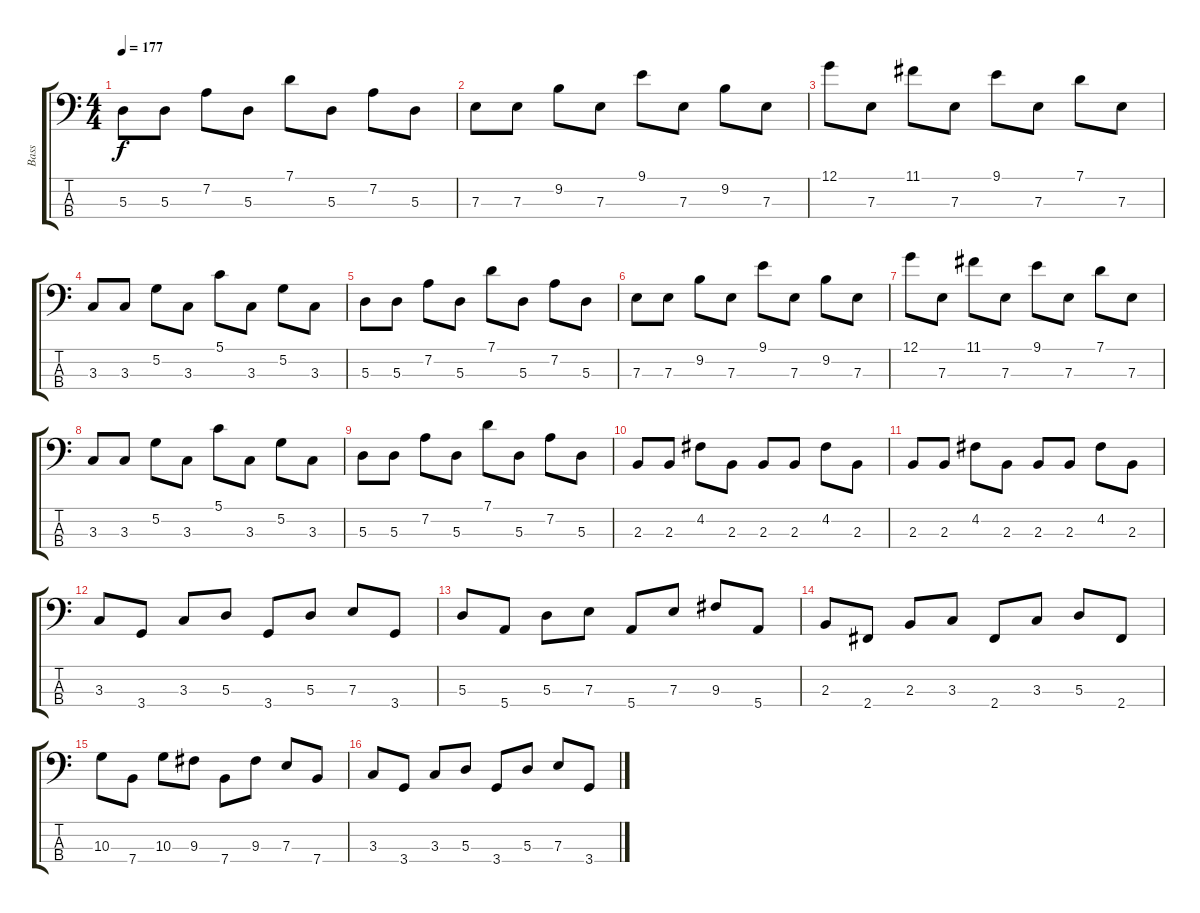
\track ("Bass" "Bass") {instrument electricbassfinger}
\staff {score tabs}
\tuning (G2 D2 A1 E1) {hide}
\ts (4 4)
\tempo 177
\clef f4
\ks c
5.3.8{dy f} 5.3.8 7.2.8 5.3.8 7.1.8 5.3.8 7.2.8 5.3.8 |
7.3.8 7.3.8 9.2.8 7.3.8 9.1.8 7.3.8 9.2.8 7.3.8 |
12.1.8 7.3.8 11.1.8 7.3.8 9.1.8 7.3.8 7.1.8 7.3.8 |
3.3.8 3.3.8 5.2.8 3.3.8 5.1.8 3.3.8 5.2.8 3.3.8 |
5.3.8 5.3.8 7.2.8 5.3.8 7.1.8 5.3.8 7.2.8 5.3.8 |
7.3.8 7.3.8 9.2.8 7.3.8 9.1.8 7.3.8 9.2.8 7.3.8 |
12.1.8 7.3.8 11.1.8 7.3.8 9.1.8 7.3.8 7.1.8 7.3.8 |
3.3.8 3.3.8 5.2.8 3.3.8 5.1.8 3.3.8 5.2.8 3.3.8 |
5.3.8 5.3.8 7.2.8 5.3.8 7.1.8 5.3.8 7.2.8 5.3.8 |
2.3.8 2.3.8 4.2.8 2.3.8 2.3.8 2.3.8 4.2.8 2.3.8 |
2.3.8 2.3.8 4.2.8 2.3.8 2.3.8 2.3.8 4.2.8 2.3.8 |
3.3.8 3.4.8 3.3.8 5.3.8 3.4.8 5.3.8 7.3.8 3.4.8 |
5.3.8 5.4.8 5.3.8 7.3.8 5.4.8 7.3.8 9.3.8 5.4.8 |
2.3.8 2.4.8 2.3.8 3.3.8 2.4.8 3.3.8 5.3.8 2.4.8 |
10.3.8 7.4.8 10.3.8 9.3.8 7.4.8 9.3.8 7.3.8 7.4.8 |
3.3.8 3.4.8 3.3.8 5.3.8 3.4.8 5.3.8 7.3.8 3.4.8
